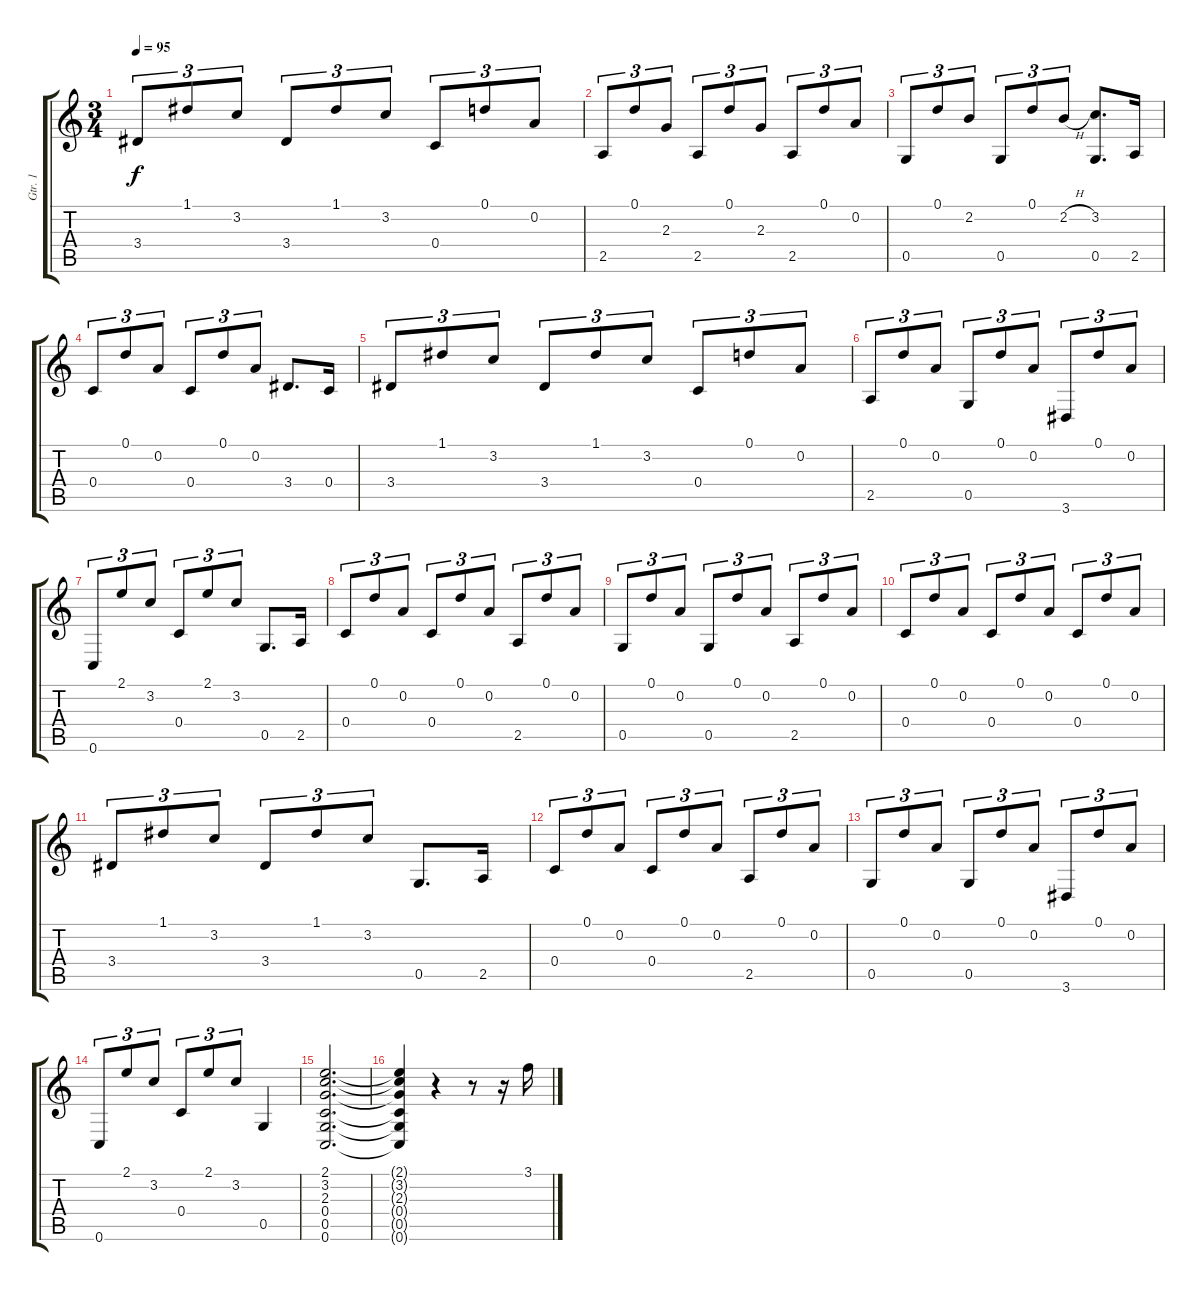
\track ("Gtr. 1" "Gtr. 1") {instrument acousticguitarsteel}
\staff {score tabs}
\tuning (D4 A3 F3 C3 G2 C2) {hide}
\ts (3 4)
\tempo 95
\clef g2
\ks c
3.4.8{tu (3 2) dy f} 1.1.8{tu (3 2)} 3.2.8{tu (3 2)} 3.4.8{tu (3 2)} 1.1.8{tu (3 2)} 3.2.8{tu (3 2)} 0.4.8{tu (3 2)} 0.1.8{tu (3 2)} 0.2.8{tu (3 2)} |
2.5.8{tu (3 2)} 0.1.8{tu (3 2)} 2.3.8{tu (3 2)} 2.5.8{tu (3 2)} 0.1.8{tu (3 2)} 2.3.8{tu (3 2)} 2.5.8{tu (3 2)} 0.1.8{tu (3 2)} 0.2.8{tu (3 2)} |
0.5.8{tu (3 2)} 0.1.8{tu (3 2)} 2.2.8{tu (3 2)} 0.5.8{tu (3 2)} 0.1.8{tu (3 2)} 2.2{h}.8{tu (3 2)} (3.2 0.5).8{d} 2.5.16 |
0.4.8{tu (3 2)} 0.1.8{tu (3 2)} 0.2.8{tu (3 2)} 0.4.8{tu (3 2)} 0.1.8{tu (3 2)} 0.2.8{tu (3 2)} 3.4.8{d} 0.4.16 |
3.4.8{tu (3 2)} 1.1.8{tu (3 2)} 3.2.8{tu (3 2)} 3.4.8{tu (3 2)} 1.1.8{tu (3 2)} 3.2.8{tu (3 2)} 0.4.8{tu (3 2)} 0.1.8{tu (3 2)} 0.2.8{tu (3 2)} |
2.5.8{tu (3 2)} 0.1.8{tu (3 2)} 0.2.8{tu (3 2)} 0.5.8{tu (3 2)} 0.1.8{tu (3 2)} 0.2.8{tu (3 2)} 3.6.8{tu (3 2)} 0.1.8{tu (3 2)} 0.2.8{tu (3 2)} |
0.6.8{tu (3 2)} 2.1.8{tu (3 2)} 3.2.8{tu (3 2)} 0.4.8{tu (3 2)} 2.1.8{tu (3 2)} 3.2.8{tu (3 2)} 0.5.8{d} 2.5.16 |
0.4.8{tu (3 2)} 0.1.8{tu (3 2)} 0.2.8{tu (3 2)} 0.4.8{tu (3 2)} 0.1.8{tu (3 2)} 0.2.8{tu (3 2)} 2.5.8{tu (3 2)} 0.1.8{tu (3 2)} 0.2.8{tu (3 2)} |
0.5.8{tu (3 2)} 0.1.8{tu (3 2)} 0.2.8{tu (3 2)} 0.5.8{tu (3 2)} 0.1.8{tu (3 2)} 0.2.8{tu (3 2)} 2.5.8{tu (3 2)} 0.1.8{tu (3 2)} 0.2.8{tu (3 2)} |
0.4.8{tu (3 2)} 0.1.8{tu (3 2)} 0.2.8{tu (3 2)} 0.4.8{tu (3 2)} 0.1.8{tu (3 2)} 0.2.8{tu (3 2)} 0.4.8{tu (3 2)} 0.1.8{tu (3 2)} 0.2.8{tu (3 2)} |
3.4.8{tu (3 2)} 1.1.8{tu (3 2)} 3.2.8{tu (3 2)} 3.4.8{tu (3 2)} 1.1.8{tu (3 2)} 3.2.8{tu (3 2)} 0.5.8{d} 2.5.16 |
0.4.8{tu (3 2)} 0.1.8{tu (3 2)} 0.2.8{tu (3 2)} 0.4.8{tu (3 2)} 0.1.8{tu (3 2)} 0.2.8{tu (3 2)} 2.5.8{tu (3 2)} 0.1.8{tu (3 2)} 0.2.8{tu (3 2)} |
0.5.8{tu (3 2)} 0.1.8{tu (3 2)} 0.2.8{tu (3 2)} 0.5.8{tu (3 2)} 0.1.8{tu (3 2)} 0.2.8{tu (3 2)} 3.6.8{tu (3 2)} 0.1.8{tu (3 2)} 0.2.8{tu (3 2)} |
0.6.8{tu (3 2)} 2.1.8{tu (3 2)} 3.2.8{tu (3 2)} 0.4.8{tu (3 2)} 2.1.8{tu (3 2)} 3.2.8{tu (3 2)} 0.5.4 |
(2.1 3.2 2.3 0.4 0.5 0.6).2{d} |
(2.1{t} 3.2{t} 2.3{t} 0.4{t} 0.5{t} 0.6{t}).4 r.4 r.8 r.16 3.1.16
